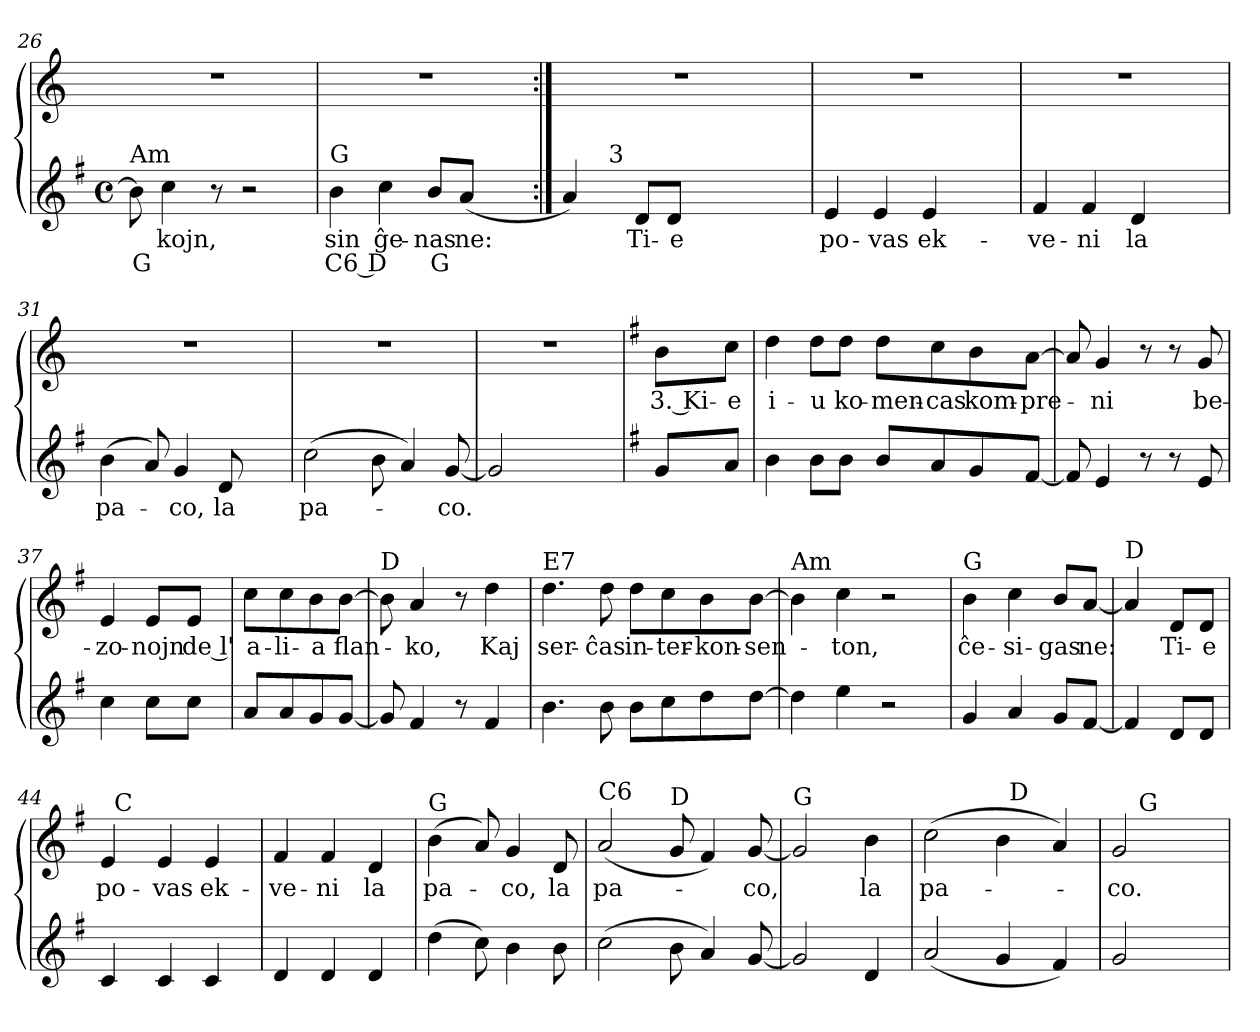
**kern	**text	**text	**kern	**text
*part2	*part2	*part2	*part1	*part1
*staff2	*staff2	*staff2	*staff1	*staff1
*clefG2	*	*	*clefG2	*
*k[f#]	*	*	*k[]	*
*G:	*	*	*C:	*
*M4/4	*	*	*	*
*met(c)	*	*	*	*
=26	=26	=26	=26	=26
!LO:TX:a:t=Am	!	!	!	!
!	!	!LO:LY:b:rj	!	!
8b\]	.	G	1r	.
!	!LO:LY:b	!	!	!
4cc\	-kojn,	.	.	.
8r	.	.	.	.
2r	.	.	.	.
=27	=27	=27	=27	=27
!LO:TX:a:t=G	!	!	!	!
!	!LO:LY:b	!LO:LY:b	!	!
4b\	sin	C6 D	1r	.
!	!LO:LY:b	!	!	!
4cc\	ĝe-	.	.	.
!	!LO:LY:b	!LO:LY:b	!	!
8b/L	-nas	G	.	.
!	!LO:LY:b	!	!	!
(<8a/J	ne:	.	.	.
4ryy	.	.	.	.
!!LO:LB:g=z
=28:|!	=28:|!	=28:|!	=28:|!	=28:|!
*^	*	*	*	*
4a/)	8ryy	.	.	1r	.
.	32ryy	.	.	.	.
!	!LO:TX:a:t=3	!	!	!	!
.	2ryy	.	.	.	.
!	!	!LO:LY:b	!	!	!
8d/L	.	Ti-	.	.	.
!	!	!LO:LY:b	!	!	!
8d/J	.	-e	.	.	.
2ryy	.	.	.	.	.
.	4ryy	.	.	.	.
.	16.ryy	.	.	.	.
=29	=29	=29	=29	=29	=29
!	!	!LO:LY:b	!	!	!
*v	*v	*	*	*	*
4e/	po-	.	1r	.
!	!LO:LY:b	!	!	!
4e/	-vas	.	.	.
!	!LO:LY:b	!	!	!
4e/	ek-	.	.	.
4ryy	.	.	.	.
=30	=30	=30	=30	=30
!	!LO:LY:b	!	!	!
4f#/	-ve-	.	1r	.
!	!LO:LY:b	!	!	!
4f#/	-ni	.	.	.
!	!LO:LY:b	!	!	!
4d/	la	.	.	.
4ryy	.	.	.	.
=31	=31	=31	=31	=31
!	!LO:LY:b	!	!	!
(>4b\	pa-	.	1r	.
8a/)	.	.	.	.
!	!LO:LY:b	!	!	!
4g/	-co,	.	.	.
!	!LO:LY:b	!	!	!
8d/	la	.	.	.
4ryy	.	.	.	.
=32	=32	=32	=32	=32
!	!LO:LY:b	!	!	!
(>2cc\	pa-	.	1r	.
8b\	.	.	.	.
4a/)	.	.	.	.
!	!LO:LY:b	!	!	!
[<8g/	-co.	.	.	.
=33	=33	=33	=33	=33
2g/]	.	.	1r	.
2ryy	.	.	.	.
!!LO:PB:g=z
=34	=34	=34	=34	=34
*	*	*	*k[f#]	*
*	*	*	*G:	*
!	!	!	!	!LO:LY:b:rj
8g/L	.	.	8b\L	3. Ki-
!	!	!	!	!LO:LY:b
8a/J	.	.	8cc\J	-e
=35	=35	=35	=35	=35
!	!	!	!	!LO:LY:b
4b\	.	.	4dd\	i-
!	!	!	!	!LO:LY:b
8b\L	.	.	8dd\L	-u
!	!	!	!	!LO:LY:b
8b\J	.	.	8dd\J	ko-
!	!	!	!	!LO:LY:b
8b/L	.	.	8dd\L	-men-
!	!	!	!	!LO:LY:b
8a/	.	.	8cc\	-cas
!	!	!	!	!LO:LY:b
8g/	.	.	8b\	kom-
!	!	!	!	!LO:LY:b
[<8f#/J	.	.	[>8a\J	-pre-
=36	=36	=36	=36	=36
8f#/]	.	.	8a/]	.
!	!	!	!	!LO:LY:b
4e/	.	.	4g/	-ni
8r	.	.	8r	.
8r	.	.	8r	.
!	!	!	!	!LO:LY:b
8e/	.	.	8g/	be-
=37	=37	=37	=37	=37
!	!	!	!	!LO:LY:b
4cc\	.	.	4e/	-zo-
!	!	!	!	!LO:LY:b
8cc\L	.	.	8e/L	-nojn
!	!	!	!	!LO:LY:b:rj
8cc\J	.	.	8e/J	de l'
!!LO:LB:g=z
=38	=38	=38	=38	=38
!	!	!	!	!LO:LY:b
8a/L	.	.	8cc\L	a-
!	!	!	!	!LO:LY:b
8a/	.	.	8cc\	-li-
!	!	!	!	!LO:LY:b
8g/	.	.	8b\	-a
!	!	!	!	!LO:LY:b
[<8g/J	.	.	[>8b\J	flan-
=39	=39	=39	=39	=39
!	!	!	!LO:TX:a:t=D	!
8g/]	.	.	8b\]	.
!	!	!	!	!LO:LY:b
4f#/	.	.	4a/	-ko,
8r	.	.	8r	.
!	!	!	!	!LO:LY:b
4f#/	.	.	4dd\	Kaj
=40	=40	=40	=40	=40
!	!	!	!LO:TX:a:t=E7	!
!	!	!	!	!LO:LY:b
4.b\	.	.	4.dd\	ser-
!	!	!	!	!LO:LY:b
8b\	.	.	8dd\	-ĉas
!	!	!	!	!LO:LY:b
8b\L	.	.	8dd\L	in-
!	!	!	!	!LO:LY:b
8cc\	.	.	8cc\	-ter-
!	!	!	!	!LO:LY:b
8dd\	.	.	8b\	-kon-
!	!	!	!	!LO:LY:b
[<8dd\J	.	.	[<8b\J	-sen-
!!LO:LB:g=z
=41	=41	=41	=41	=41
!	!	!	!LO:TX:a:t=Am	!
4dd\]	.	.	4b\]	.
!	!	!	!	!LO:LY:b
4ee\	.	.	4cc\	-ton,
2r	.	.	2r	.
=42	=42	=42	=42	=42
!	!	!	!LO:TX:a:t=G	!
!	!	!	!	!LO:LY:b
4g/	.	.	4b\	ĉe-
!	!	!	!	!LO:LY:b
4a/	.	.	4cc\	-si-
!	!	!	!	!LO:LY:b
8g/L	.	.	8b/L	-gas
!	!	!	!	!LO:LY:b
[<8f#/J	.	.	[<8a/J	ne:
=43	=43	=43	=43	=43
!	!	!	!LO:TX:a:t=D	!
4f#/]	.	.	4a/]	.
!	!	!	!	!LO:LY:b
8d/L	.	.	8d/L	Ti-
!	!	!	!	!LO:LY:b
8d/J	.	.	8d/J	-e
=44	=44	=44	=44	=44
!	!	!	!	!LO:LY:b
*	*	*	*^	*
4c/	.	.	4e/	32ryy	po-
!	!	!	!	!LO:TX:a:t=C	!
.	.	.	.	2ryy	.
!	!	!	!	!	!LO:LY:b
4c/	.	.	4e/	.	-vas
!	!	!	!	!	!LO:LY:b
4c/	.	.	4e/	.	ek-
.	.	.	.	8..ryy	.
=45	=45	=45	=45	=45	=45
!	!	!	!LO:TX:a:t=D	!	!
!	!	!	!	!	!LO:LY:b
*	*	*	*v	*v	*
4d/	.	.	4f#/	-ve-
!	!	!	!	!LO:LY:b
4d/	.	.	4f#/	-ni
!	!	!	!	!LO:LY:b
4d/	.	.	4d/	la
!!LO:LB:g=z
=46	=46	=46	=46	=46
!	!	!	!LO:TX:a:t=G	!
!	!	!	!	!LO:LY:b
(>4dd\	.	.	(>4b\	pa-
8cc\)	.	.	8a/)	.
!	!	!	!	!LO:LY:b
4b\	.	.	4g/	-co,
!	!	!	!	!LO:LY:b
8b\	.	.	8d/	la
=47	=47	=47	=47	=47
!	!	!	!LO:TX:a:t=C6	!
!	!	!	!	!LO:LY:b
(>2cc\	.	.	(<2a/	pa-
!	!	!	!LO:TX:a:t=D	!
8b\	.	.	8g/	.
4a/)	.	.	4f#/)	.
!	!	!	!	!LO:LY:b
[<8g/	.	.	[<8g/	-co,
=48	=48	=48	=48	=48
!	!	!	!LO:TX:a:t=G	!
2g/]	.	.	2g/]	.
!	!	!	!	!LO:LY:b
4d/	.	.	4b\	la
=49	=49	=49	=49	=49
!	!	!	!LO:TX:a:t=C6	!
!	!	!	!	!LO:LY:b
*	*	*	*^	*
(<2a/	.	.	(>2cc\	2ryy	pa-
4g/	.	.	4b\	32ryy	.
!	!	!	!	!LO:TX:a:t=D	!
.	.	.	.	4...ryy	.
4f#/)	.	.	4a/)	.	.
=50	=50	=50	=50	=50	=50
!	!	!	!	!	!LO:LY:b
2g/	.	.	2g/	16.ryy	-co.
!	!	!	!	!LO:TX:a:t=G	!
.	.	.	.	4ryy	.
.	.	.	.	8ryy	.
.	.	.	.	32ryy	.
*	*	*	*v	*v	*
=	=	=	=	=
*-	*-	*-	*-	*-
